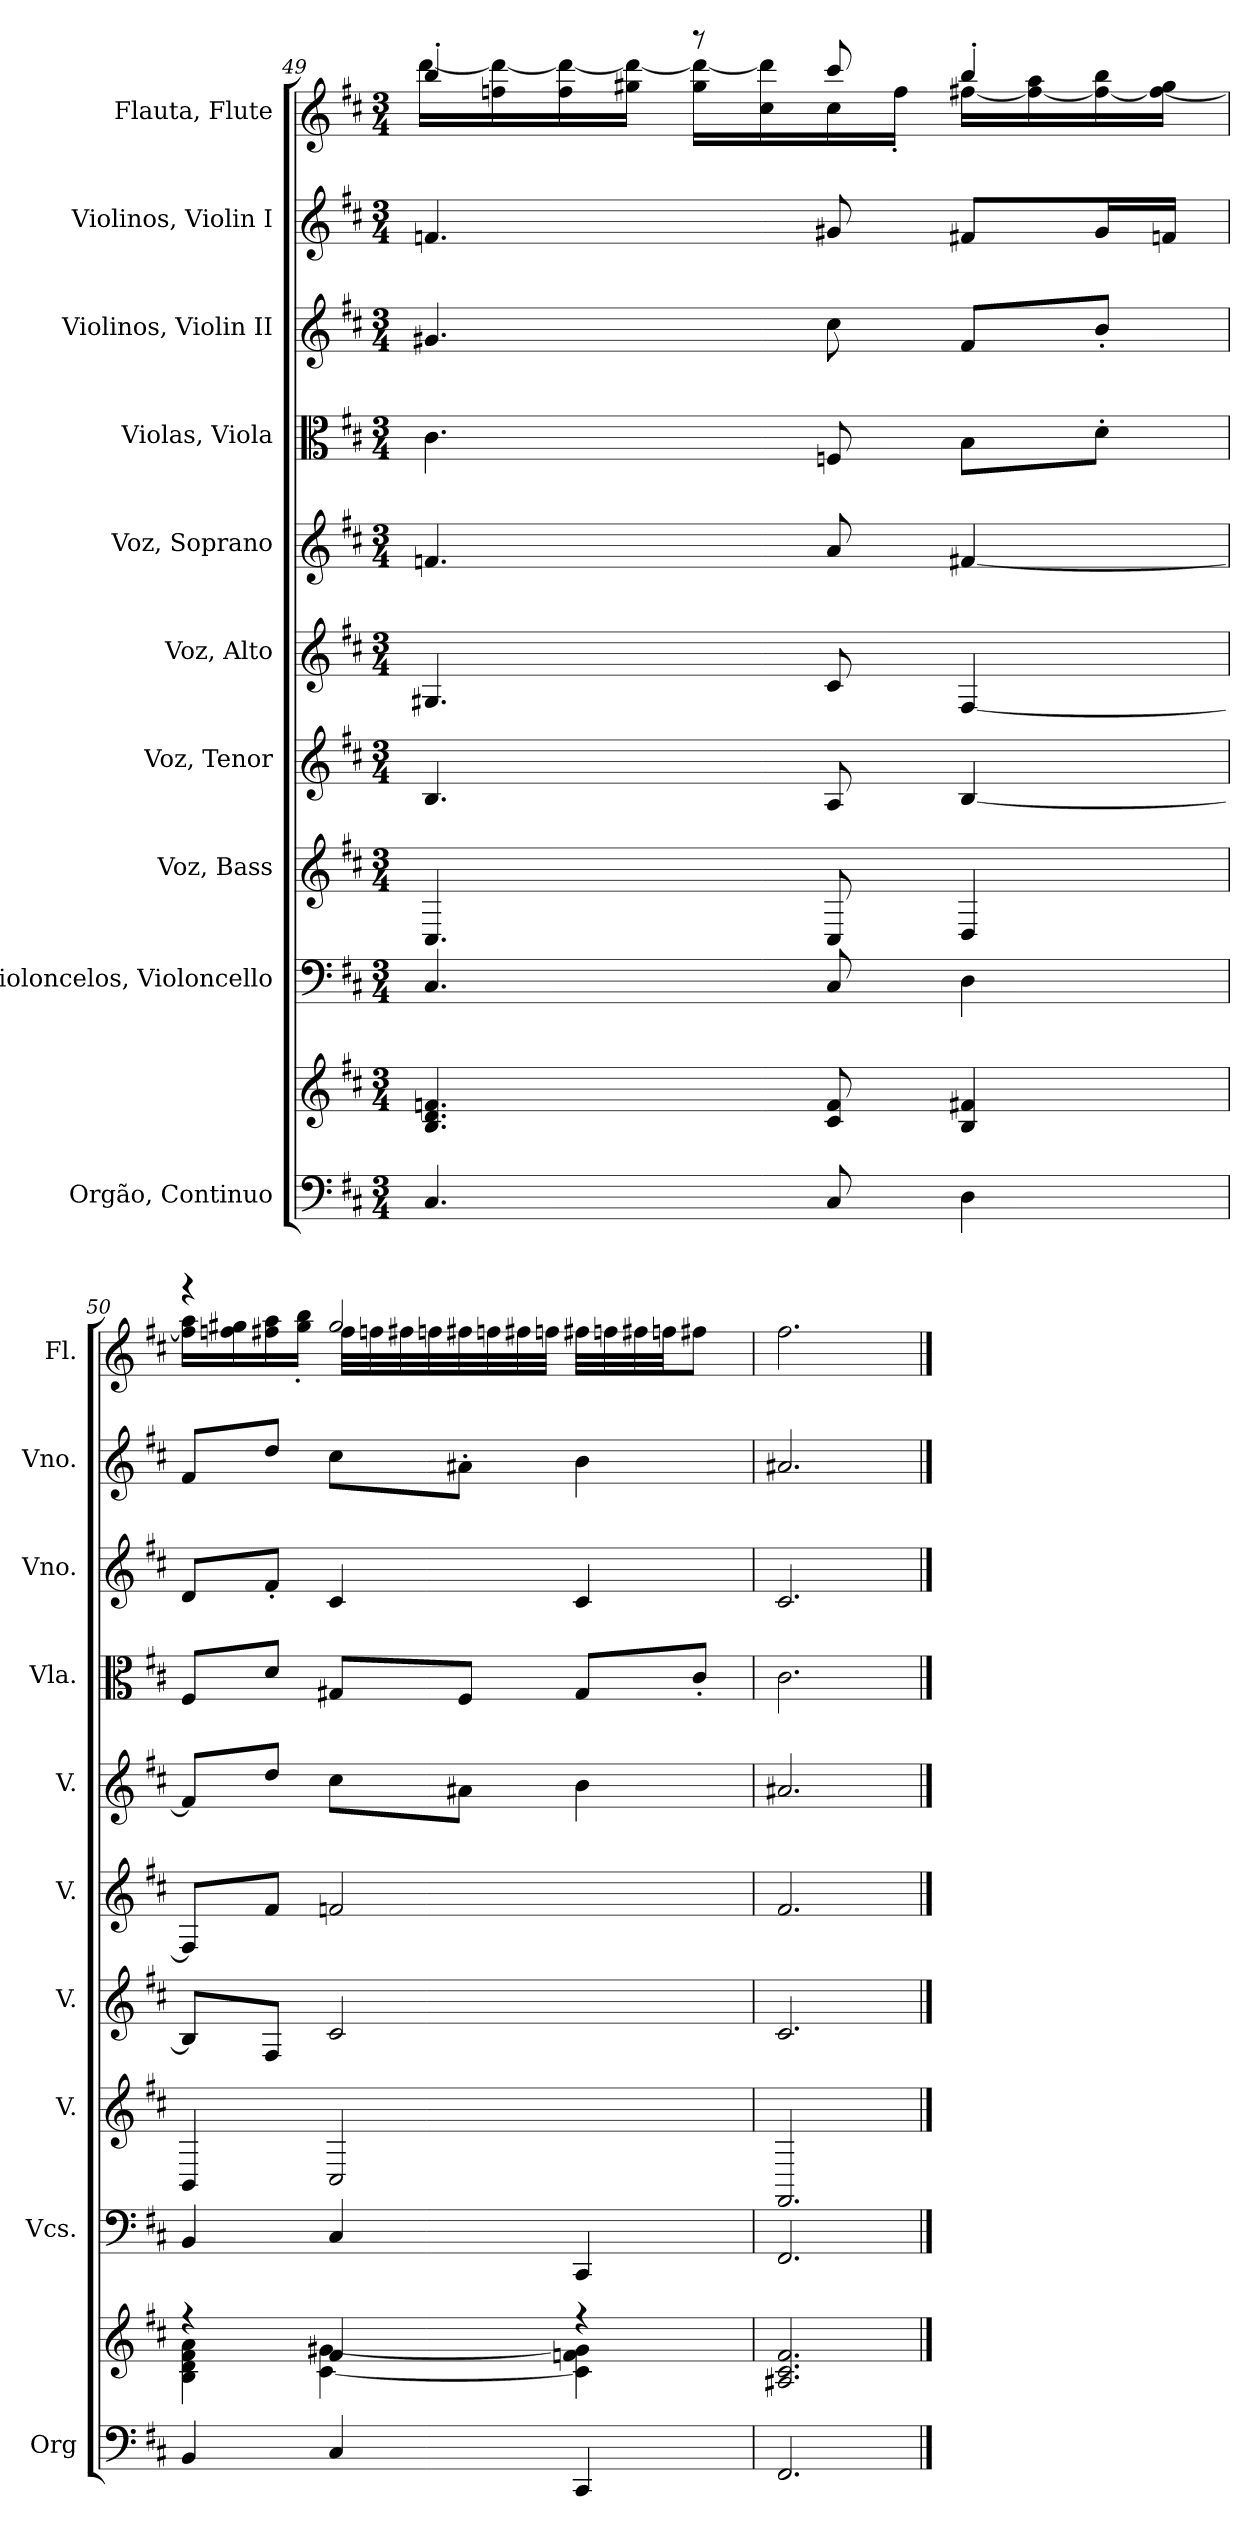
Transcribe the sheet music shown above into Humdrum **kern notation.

**kern	**kern	**kern	**kern	**kern	**kern	**kern	**kern	**kern	**kern	**kern
*part10	*part10	*part9	*part8	*part7	*part6	*part5	*part4	*part3	*part2	*part1
*staff11	*staff10	*staff9	*staff8	*staff7	*staff6	*staff5	*staff4	*staff3	*staff2	*staff1
*I"Orgão, Continuo	*	*I"Violoncelos, Violoncello	*I"Voz, Bass	*I"Voz, Tenor	*I"Voz, Alto	*I"Voz, Soprano	*I"Violas, Viola	*I"Violinos, Violin II	*I"Violinos, Violin I	*I"Flauta, Flute
*I'Org	*	*I'Vcs.	*I'V.	*I'V.	*I'V.	*I'V.	*I'Vla.	*I'Vno.	*I'Vno.	*I'Fl.
!!LO:PB:g=z
*clefF4	*clefG2	*clefF4	*clefG2	*clefG2	*clefG2	*clefG2	*clefC3	*clefG2	*clefG2	*clefG2
*k[f#c#]	*k[f#c#]	*k[f#c#]	*k[f#c#]	*k[f#c#]	*k[f#c#]	*k[f#c#]	*k[f#c#]	*k[f#c#]	*k[f#c#]	*k[f#c#]
*M3/4	*M3/4	*M3/4	*M3/4	*M3/4	*M3/4	*M3/4	*M3/4	*M3/4	*M3/4	*M3/4
=49	=49	=49	=49	=49	=49	=49	=49	=49	=49	=49
*	*	*	*	*	*	*	*	*	*	*^
4.C#/	4.B/ 4.d/ 4.fn/	4.C#/	4.C#/	4.B/	4.G#X/	4.fn/	4.c#\	4.g#X/	4.fn/	4bb'/	[16ddd\LL
.	.	.	.	.	.	.	.	.	.	.	16ffn\ 16ddd\_
.	.	.	.	.	.	.	.	.	.	.	16ff\ 16ddd\_
.	.	.	.	.	.	.	.	.	.	.	16gg#X\ 16ddd\_JJ
.	.	.	.	.	.	.	.	.	.	8r	16gg#\ 16ddd\_LL
.	.	.	.	.	.	.	.	.	.	.	16cc#\ 16ddd\]
8C#/	8c#/ 8f/	8C#/	8C#/	8A/	8c#/	8a/	8Fn/	8cc#\	8g#X/	8ccc#/	16cc#\
.	.	.	.	.	.	.	.	.	.	.	16ff'\JJ
4D\	4B/ 4f#X/	4D\	4D/	[4B/	[4F#/	[4f#X/	8B\L	8f#/L	8f#X/L	4bb'/	[16ff#X\LL
.	.	.	.	.	.	.	.	.	.	.	16ff#\_ 16aa\
.	.	.	.	.	.	.	8d'\J	8b'/J	16g#/L	.	16ff#\_ 16bb\
.	.	.	.	.	.	.	.	.	16fn/JJ	.	16ff#\_ 16gg#\JJ
*	*	*	*	*	*	*	*	*	*	*v	*v
!!LO:PB:g=z
=50	=50	=50	=50	=50	=50	=50	=50	=50	=50	=50
*	*	*	*	*	*	*	*	*	*	*MM40
*	*^	*	*	*	*	*	*	*	*	*^
*	*	*	*	*	*	*	*	*	*	*	*	*^
4BB/	4r	4B\ 4d\ 4f#\ 4a\	4BB/	4BB/	8B/L]	8F#/L]	8f#/L]	8F#/L	8d/L	8f#/L	4r	16ff#\] 16aa\LL	2ryy
.	.	.	.	.	.	.	.	.	.	.	.	16ffn\ 16gg#X\	.
.	.	.	.	.	8F#/J	8f#/J	8dd/J	8d/J	8f#'/J	8dd/J	.	16ff#X\ 16aa\	.
.	.	.	.	.	.	.	.	.	.	.	.	16gg#\' 16bb\'JJ	.
4C#/	4f#/	[4c#\ [4g#X\	4C#/	2C#/	2c#/	2fn/	8cc#\L	8G#X/L	4c#/	8cc#\L	2gg#/	32ff#\LLL	.
.	.	.	.	.	.	.	.	.	.	.	.	32ffn\	.
.	.	.	.	.	.	.	.	.	.	.	.	32ff#X\	.
*	*	*	*	*	*	*	*	*	*	*	*MM34	*	*
.	.	.	.	.	.	.	.	.	.	.	.	32ffn\	.
.	.	.	.	.	.	.	8a#X\J	8F#/J	.	8a#X'\J	.	32ff#X\	.
.	.	.	.	.	.	.	.	.	.	.	.	32ffn\	.
.	.	.	.	.	.	.	.	.	.	.	.	32ff#X\	.
.	.	.	.	.	.	.	.	.	.	.	.	32ffn\JJJ	.
4CC#/	4r	4c#\] 4fn\ 4g#\]	4CC#/	.	.	.	4b\	8G#/L	4c#/	4b\	.	32ff#X\LLL	8ryy
.	.	.	.	.	.	.	.	.	.	.	.	32ffn\	.
.	.	.	.	.	.	.	.	.	.	.	.	32ff#X\	.
.	.	.	.	.	.	.	.	.	.	.	.	32ffn\JJ	.
.	.	.	.	.	.	.	.	8c#'/J	.	.	.	8ff#X\J	32ryy
*	*	*	*	*	*	*	*	*	*	*	*MM25	*	*
.	.	.	.	.	.	.	.	.	.	.	.	.	16.ryy
*	*v	*v	*	*	*	*	*	*	*	*	*v	*v	*v
*	*	*	*	*	*	*	*	*	*	*MM47
=51	=51	=51	=51	=51	=51	=51	=51	=51	=51	=51
2.FF#/	2.A#X/ 2.c#/ 2.f#/	2.FF#/	2.FF#/	2.c#/	2.f#/	2.a#X/	2.c#\	2.c#/	2.a#X/	2.ff#\
==	==	==	==	==	==	==	==	==	==	==
*-	*-	*-	*-	*-	*-	*-	*-	*-	*-	*-
